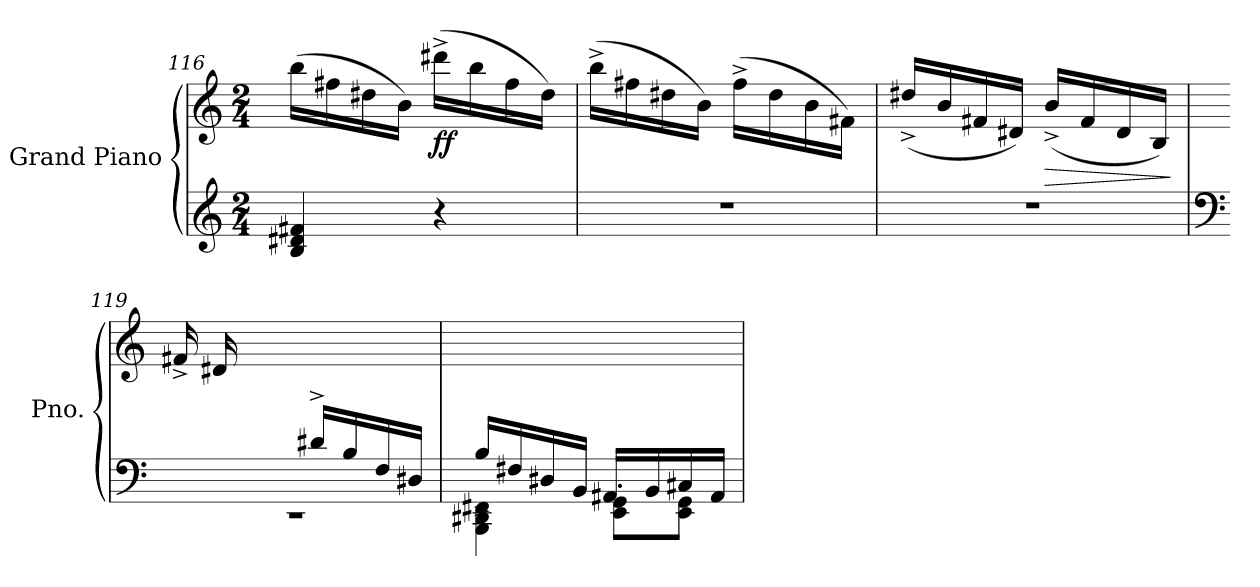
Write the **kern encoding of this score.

**kern	**kern	**dynam
*part1	*part1	*part1
*staff2	*staff1	*staff1/2
*I"Grand Piano	*	*
*I'Pno.	*	*
*clefG2	*clefG2	*
*k[]	*k[]	*
*M2/4	*M2/4	*
=116	=116	=116
4B/ 4d#X/ 4f#X/	(16bb\LL	.
.	16ff#X\	.
.	16dd#X\	.
.	16b\JJ)	.
!	!	!LO:DY:b
4r	(16ddd#X^\LL	ff
.	16bb\	.
.	16ff#\	.
.	16dd#\JJ)	.
=117	=117	=117
2r	(16bb^\LL	.
.	16ff#X\	.
.	16dd#X\	.
.	16b\JJ)	.
.	(16ff#^\LL	.
.	16dd#\	.
.	16b\	.
.	16f#X\JJ)	.
!!LO:LB:g=z
=118	=118	=118
2r	(16dd#X^/LL	.
.	16b/	.
.	16f#X/	.
.	16d#X/JJ)	.
!	!	!LO:HP:b
.	(16b^/LL	>
.	16f#/	.
.	16d#/	.
.	16B/JJ)	.
.	.	]
=119	=119	=119
*clefF4	*	*
*^	*	*
8ryy	2rEE	(16f#X^/LL	.
.	.	16d#X/	.
16B/	.	4.ryy	.
16F#X/JJ)	.	.	.
16d#^/LL	.	.	.
16B/	.	.	.
16F#/	.	.	.
16D#X/JJ	.	.	.
=120	=120	=120	=120
4BBB\ 4DD#X\ 4FF#X\	16B^/LL	2ryy	.
.	16F#X/	.	.
.	16D#X/	.	.
.	16BB/JJ	.	.
8EE\' 8GG\'L	16AA#X/LL	.	.
.	16BB/	.	.
8EE\' 8GG\'J	16C#X/	.	.
.	16AA#/JJ	.	.
*v	*v	*	*
=	=	=
*-	*-	*-
